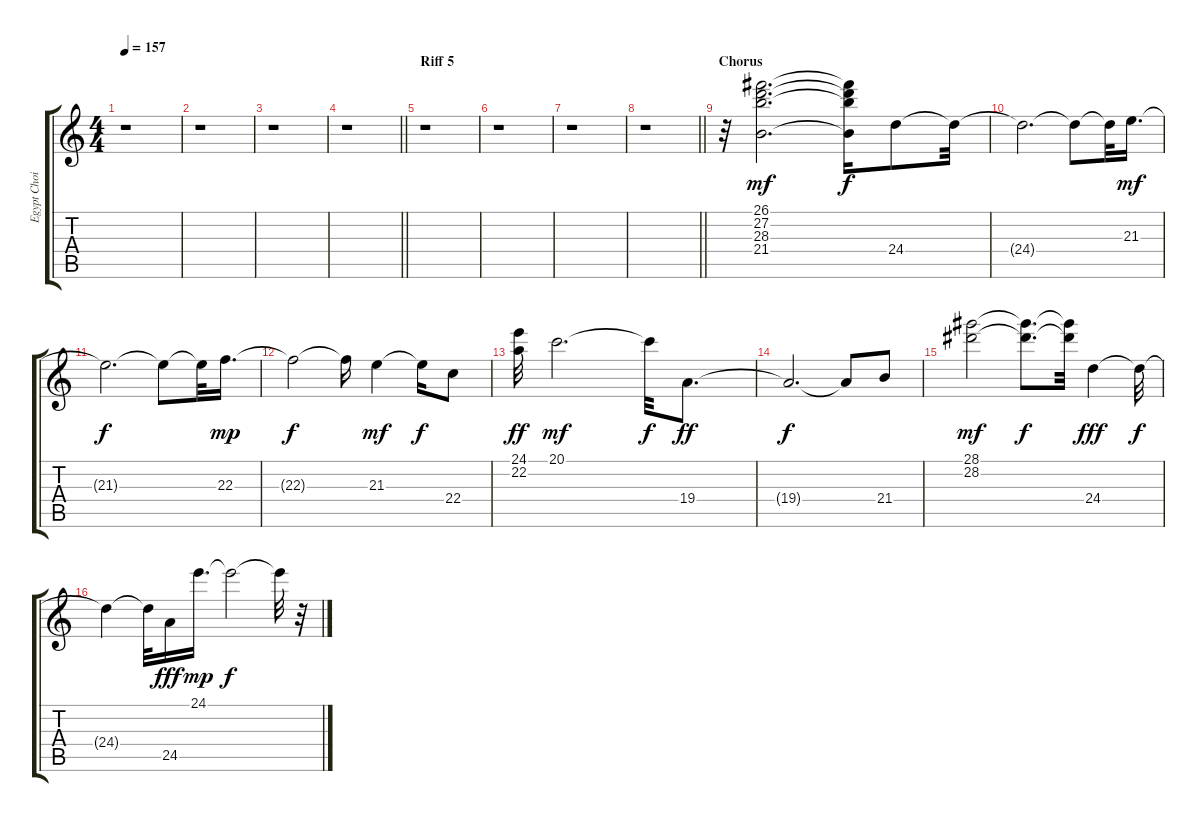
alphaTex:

\track ("Egypt Choir" "Egypt Choi") {instrument pad4choir}
\staff {score tabs}
\tuning (E4 B3 G3 D3 A2 E2) {hide}
\ts (4 4)
\tempo 157
\clef g2
\ks c
r.1{dy p} |
r.1 |
r.1 |
\barLineRight lightlight
r.1 |
\section ("" "Riff 5")
r.1 |
r.1 |
r.1 |
\barLineRight lightlight
r.1 |
\section ("" "Chorus")
r.32 (26.1 27.2 28.3 21.4).2{d dy mf} (26.1{t} 27.2{t} 28.3{t} 21.4{t}).16{dy f} 24.4.8 24.4{t}.32 |
24.4{t}.2{d} 24.4{t}.8 24.4{t}.32 21.3.16{d dy mf} |
21.3{t}.2{d dy f} 21.3{t}.8 21.3{t}.32 22.3.16{d dy mp} |
22.3{t}.2{dy f} 22.3{t}.16 21.3.4{dy mf} 21.3{t}.16{dy f} 22.4.8 |
(24.1 22.2).32{dy ff} 20.1.2{d dy mf} 20.1{t}.32{dy f} 19.4.8{d dy ff} |
19.4{t}.2{d dy f} 19.4{t}.8 21.4.8 |
(28.1 28.2).2{dy mf} (28.1{t} 28.2{t}).8{d dy f} (28.1{t} 28.2{t}).32 24.4.4{dy fff} 24.4{t}.32{dy f} |
24.4{t}.4 24.4{t}.32 24.5.16{dy fff} 24.1.16{d dy mp} 24.1{t}.2{dy f} 24.1{t}.32 r.32
